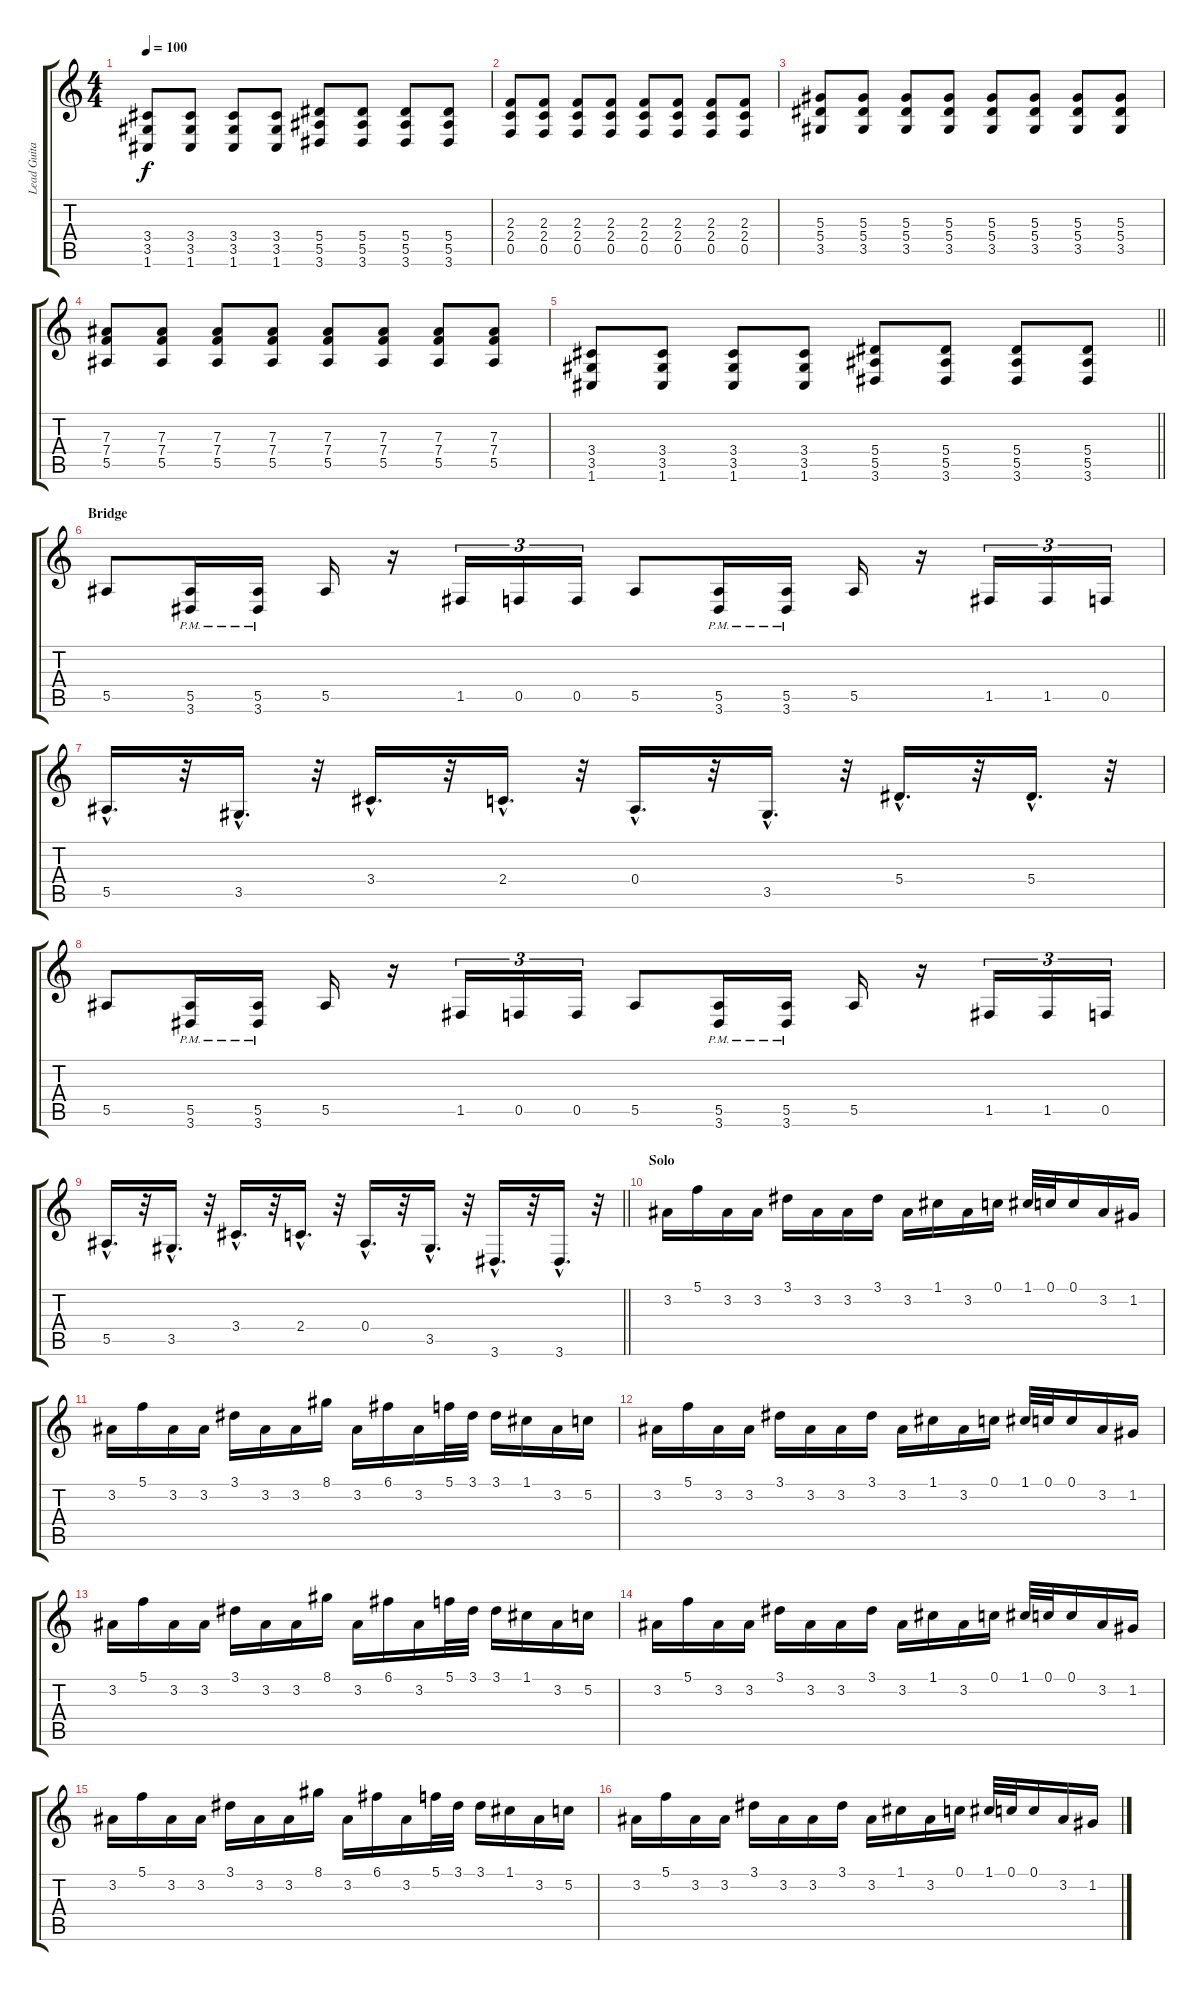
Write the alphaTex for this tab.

\track ("Lead Guitar" "Lead Guita") {instrument distortionguitar}
\staff {score tabs}
\tuning (C4 G3 Eb3 Bb2 F2 C2) {hide}
\ts (4 4)
\tempo 100
\clef g2
\ks c
(3.4 3.5 1.6).8{dy f} (3.4 3.5 1.6).8 (3.4 3.5 1.6).8 (3.4 3.5 1.6).8 (5.4 5.5 3.6).8 (5.4 5.5 3.6).8 (5.4 5.5 3.6).8 (5.4 5.5 3.6).8 |
(2.3 2.4 0.5).8 (2.3 2.4 0.5).8 (2.3 2.4 0.5).8 (2.3 2.4 0.5).8 (2.3 2.4 0.5).8 (2.3 2.4 0.5).8 (2.3 2.4 0.5).8 (2.3 2.4 0.5).8 |
(5.3 5.4 3.5).8 (5.3 5.4 3.5).8 (5.3 5.4 3.5).8 (5.3 5.4 3.5).8 (5.3 5.4 3.5).8 (5.3 5.4 3.5).8 (5.3 5.4 3.5).8 (5.3 5.4 3.5).8 |
(7.3 7.4 5.5).8 (7.3 7.4 5.5).8 (7.3 7.4 5.5).8 (7.3 7.4 5.5).8 (7.3 7.4 5.5).8 (7.3 7.4 5.5).8 (7.3 7.4 5.5).8 (7.3 7.4 5.5).8 |
\barLineRight lightlight
(3.4 3.5 1.6).8 (3.4 3.5 1.6).8 (3.4 3.5 1.6).8 (3.4 3.5 1.6).8 (5.4 5.5 3.6).8 (5.4 5.5 3.6).8 (5.4 5.5 3.6).8 (5.4 5.5 3.6).8 |
\section ("" "Bridge")
5.5.8 (5.5{pm} 3.6{pm}).16 (5.5{pm} 3.6{pm}).16 5.5.16 r.16 1.5.16{tu (3 2)} 0.5.16{tu (3 2)} 0.5.16{tu (3 2)} 5.5.8 (5.5{pm} 3.6{pm}).16 (5.5{pm} 3.6{pm}).16 5.5.16 r.16 1.5.16{tu (3 2)} 1.5.16{tu (3 2)} 0.5.16{tu (3 2)} |
5.5{hac}.16{d} r.32 3.5{hac}.16{d} r.32 3.4{hac}.16{d} r.32 2.4{hac}.16{d} r.32 0.4{hac}.16{d} r.32 3.5{hac}.16{d} r.32 5.4{hac}.16{d} r.32 5.4{hac}.16{d} r.32 |
5.5.8 (5.5{pm} 3.6{pm}).16 (5.5{pm} 3.6{pm}).16 5.5.16 r.16 1.5.16{tu (3 2)} 0.5.16{tu (3 2)} 0.5.16{tu (3 2)} 5.5.8 (5.5{pm} 3.6{pm}).16 (5.5{pm} 3.6{pm}).16 5.5.16 r.16 1.5.16{tu (3 2)} 1.5.16{tu (3 2)} 0.5.16{tu (3 2)} |
\barLineRight lightlight
5.5{hac}.16{d} r.32 3.5{hac}.16{d} r.32 3.4{hac}.16{d} r.32 2.4{hac}.16{d} r.32 0.4{hac}.16{d} r.32 3.5{hac}.16{d} r.32 3.6{hac}.16{d} r.32 3.6{hac}.16{d} r.32 |
\section ("" "Solo")
3.2.16{balance 8 instrument overdrivenguitar} 5.1.16 3.2.16 3.2.16 3.1.16 3.2.16 3.2.16 3.1.16 3.2.16 1.1.16 3.2.16 0.1.16 1.1.32 0.1.32 0.1.16 3.2.16 1.2.16 |
3.2.16 5.1.16 3.2.16 3.2.16 3.1.16 3.2.16 3.2.16 8.1.16 3.2.16 6.1.16 3.2.16 5.1.32 3.1.32 3.1.16 1.1.16 3.2.16 5.2.16 |
3.2.16 5.1.16 3.2.16 3.2.16 3.1.16 3.2.16 3.2.16 3.1.16 3.2.16 1.1.16 3.2.16 0.1.16 1.1.32 0.1.32 0.1.16 3.2.16 1.2.16 |
3.2.16 5.1.16 3.2.16 3.2.16 3.1.16 3.2.16 3.2.16 8.1.16 3.2.16 6.1.16 3.2.16 5.1.32 3.1.32 3.1.16 1.1.16 3.2.16 5.2.16 |
3.2.16 5.1.16 3.2.16 3.2.16 3.1.16 3.2.16 3.2.16 3.1.16 3.2.16 1.1.16 3.2.16 0.1.16 1.1.32 0.1.32 0.1.16 3.2.16 1.2.16 |
3.2.16 5.1.16 3.2.16 3.2.16 3.1.16 3.2.16 3.2.16 8.1.16 3.2.16 6.1.16 3.2.16 5.1.32 3.1.32 3.1.16 1.1.16 3.2.16 5.2.16 |
3.2.16 5.1.16 3.2.16 3.2.16 3.1.16 3.2.16 3.2.16 3.1.16 3.2.16 1.1.16 3.2.16 0.1.16 1.1.32 0.1.32 0.1.16 3.2.16 1.2.16
